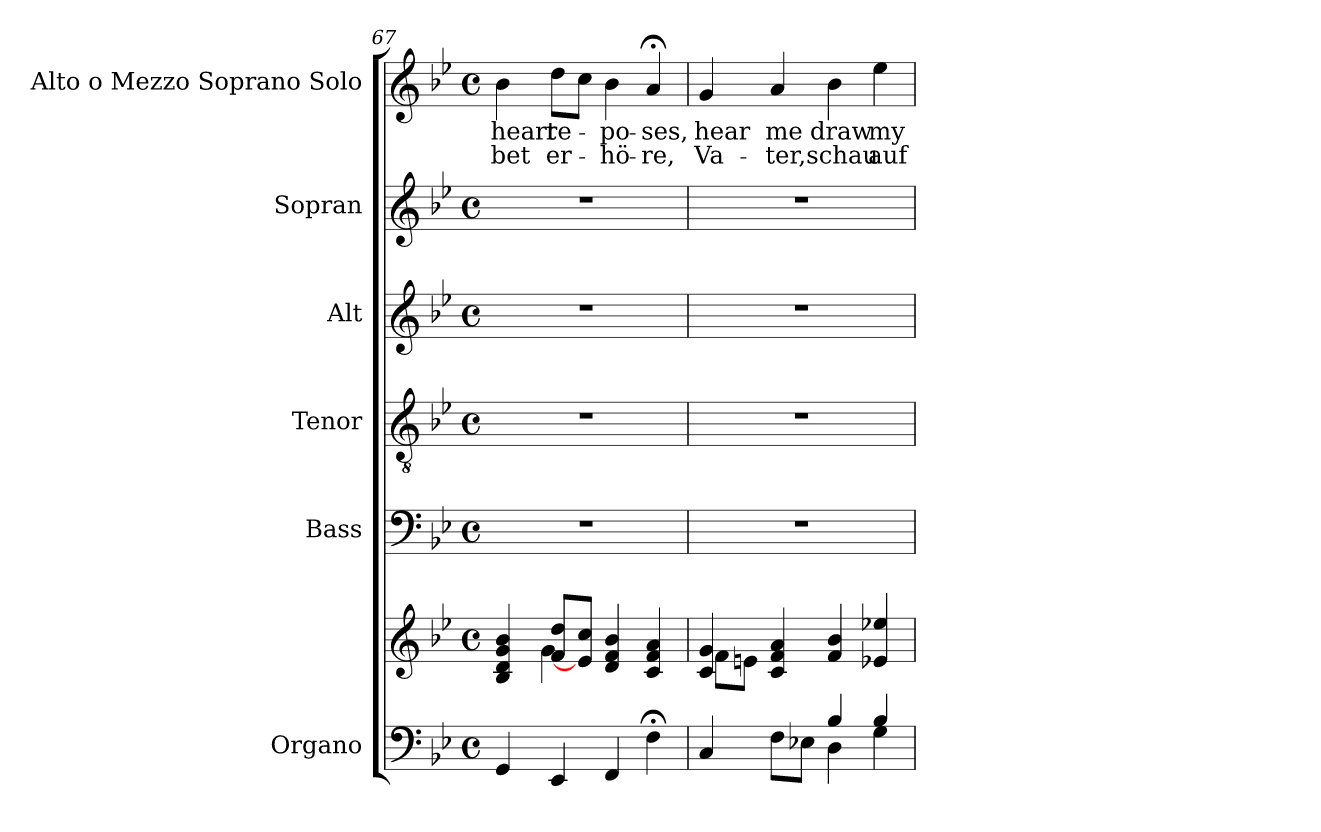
**kern	**kern	**kern	**kern	**kern	**kern	**kern	**text	**text
*part6	*part6	*part5	*part4	*part3	*part2	*part1	*part1	*part1
*staff7	*staff6	*staff5	*staff4	*staff3	*staff2	*staff1	*staff1	*staff1
*I"Organo	*	*I"Bass	*I"Tenor	*I"Alt	*I"Sopran	*I"Alto o Mezzo Soprano Solo	*	*
*	*	*I'B	*I'T	*I'A	*I'S	*I'S o l o	*	*
*clefF4	*clefG2	*clefF4	*clefGv2	*clefG2	*clefG2	*clefG2	*	*
*k[b-e-]	*k[b-e-]	*k[b-e-]	*k[b-e-]	*k[b-e-]	*k[b-e-]	*k[b-e-]	*	*
*M4/4	*M4/4	*M4/4	*M4/4	*M4/4	*M4/4	*M4/4	*	*
*met(c)	*met(c)	*met(c)	*met(c)	*met(c)	*met(c)	*met(c)	*	*
=67	=67	=67	=67	=67	=67	=67	=67	=67
*	*^	*	*	*	*	*	*	*
!	!	!	!	!	!	!	!	!LO:LY:b	!LO:LY:b
4GG/	4B-/ 4d/ 4g/ 4b-/	4ryy	1r	1r	1r	1r	4b-\	heart	-bet
!	!	!	!	!	!	!	!	!LO:LY:b	!LO:LY:b
4EE-/	8f/ 8dd/L	4g\	.	.	.	.	8dd\L	re-	er-
.	8e-/] 8cc/J	.	.	.	.	.	8cc\J	.	.
!	!	!	!	!	!	!	!	!LO:LY:b	!LO:LY:b
4FF/	4d/ 4f/ 4b-/	2rgyy	.	.	.	.	4b-\	-po-	-hö-
!	!	!	!	!	!	!	!	!LO:LY:b	!LO:LY:b
4F;<\	4c/ 4f/ 4a/	.	.	.	.	.	4a;</	-ses,	-re,
=68	=68	=68	=68	=68	=68	=68	=68	=68	=68
*^	*	*	*	*	*	*	*	*	*
!	!	!	!	!	!	!	!	!	!LO:LY:b	!LO:LY:b
4C/	2ryy	4c/ 4g/	8f\L	1r	1r	1r	1r	4g/	hear	Va-
.	.	.	8en\J	.	.	.	.	.	.	.
!	!	!	!	!	!	!	!	!	!LO:LY:b	!LO:LY:b
8F\L	.	4c/ 4f/ 4a/	2.ryy	.	.	.	.	4a/	me	-ter,
8E-X\J	.	.	.	.	.	.	.	.	.	.
!	!	!	!	!	!	!	!	!	!LO:LY:b	!LO:LY:b
4B-/	4D\	4f/ 4b-/	.	.	.	.	.	4b-\	draw	schau
!	!	!	!	!	!	!	!	!	!LO:LY:b	!LO:LY:b
4B-/	4G\	4e-X/ 4ee-X/	.	.	.	.	.	4ee-\	my	auf
*v	*v	*	*	*	*	*	*	*	*	*
*	*v	*v	*	*	*	*	*	*	*
=	=	=	=	=	=	=	=	=
*-	*-	*-	*-	*-	*-	*-	*-	*-
